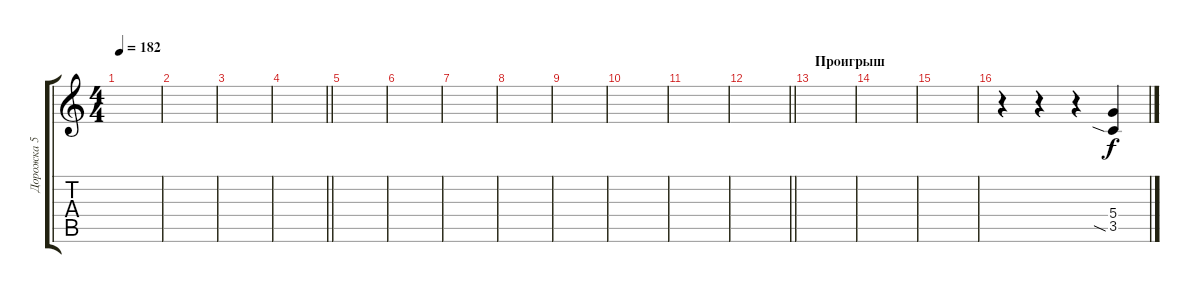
\track ("Дорожка 5" "Дорожка 5") {instrument distortionguitar}
\staff {score tabs}
\tuning (E4 B3 G3 D3 A2 E2) {hide}
\ts (4 4)
\tempo 182
\clef g2
\ks c
|
|
|
\barLineRight lightlight
|
|
|
|
|
|
|
|
\barLineRight lightlight
|
\section ("" "Проигрыш")
|
|
|
r.4 r.4 r.4 (5.4 3.5{sia}).4
